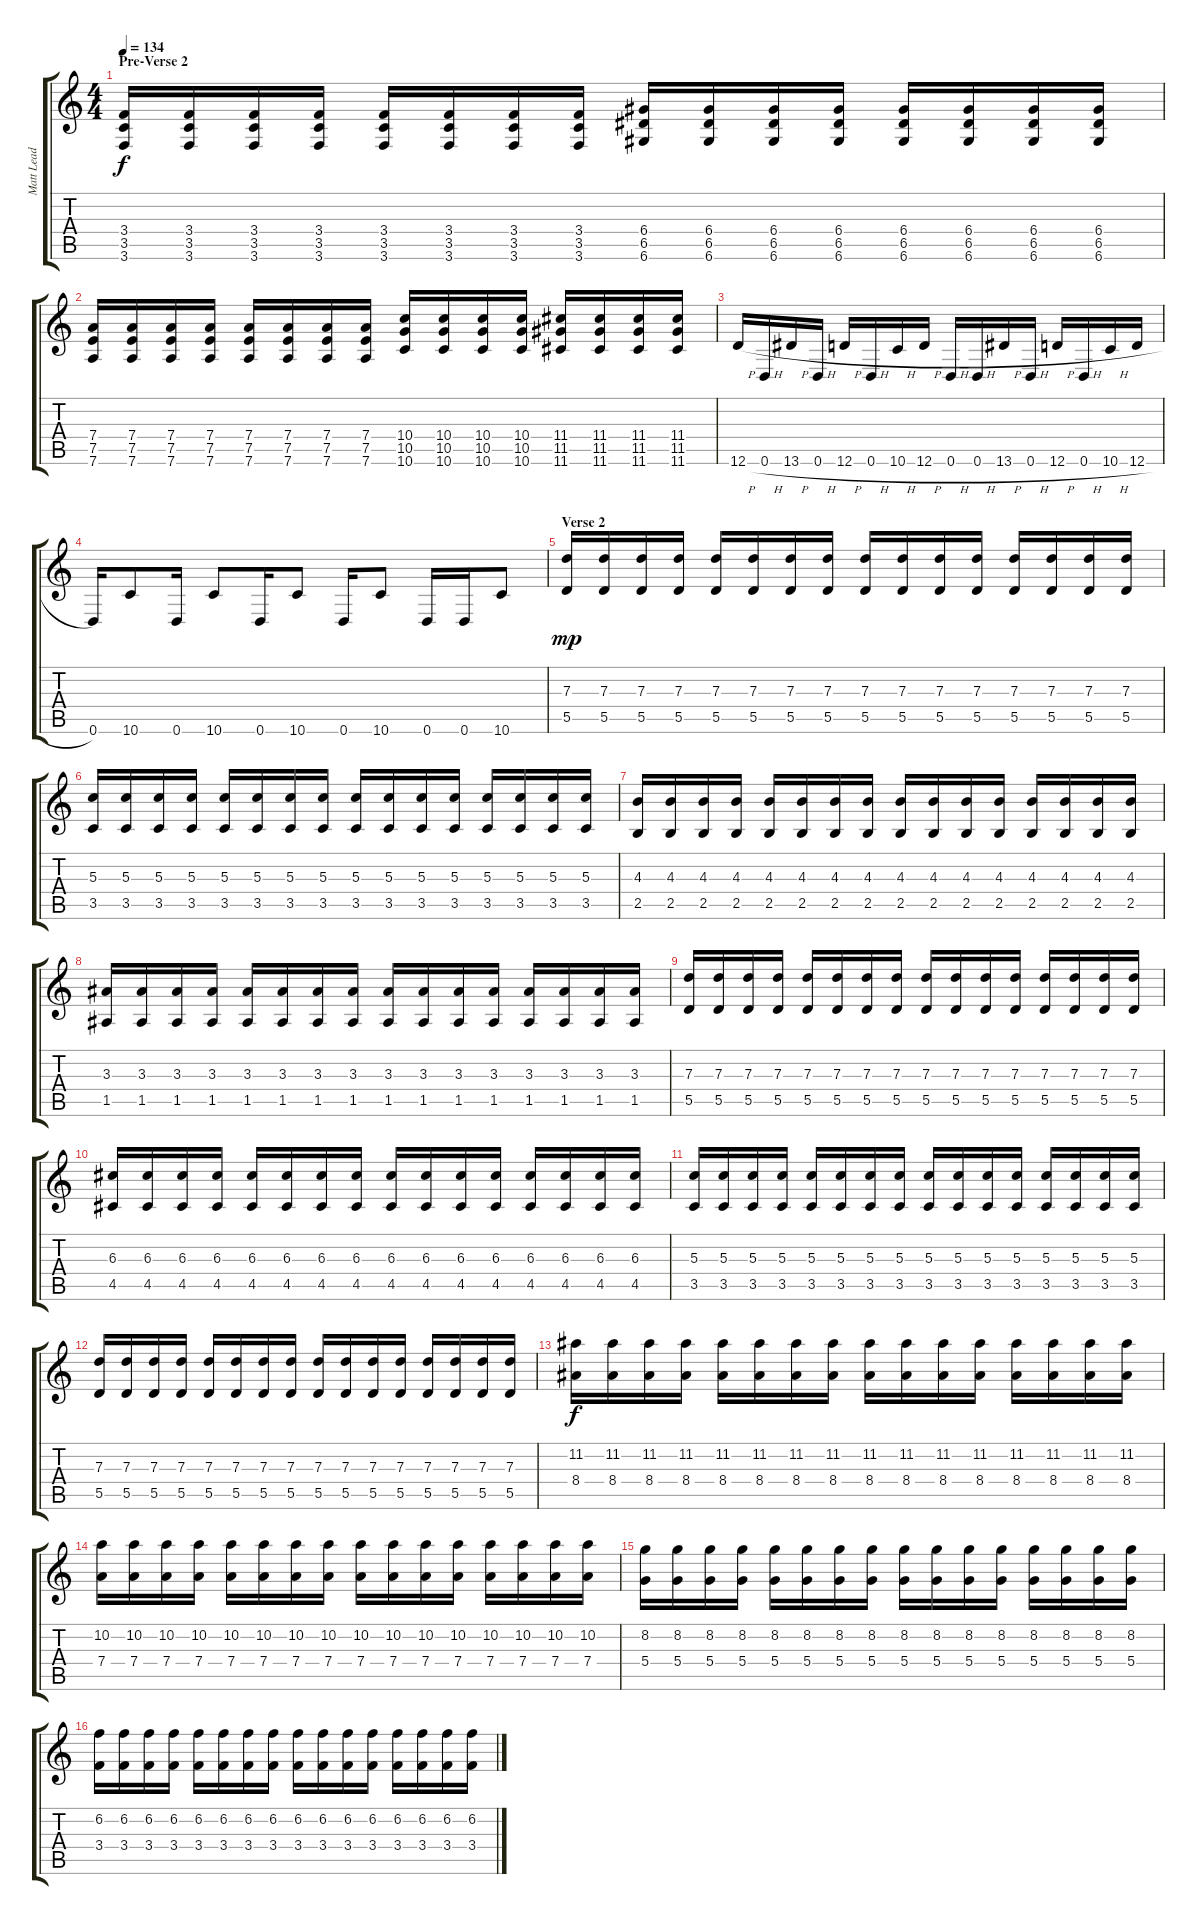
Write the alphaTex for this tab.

\track ("Matt Lead Guitar" "Matt Lead ") {instrument overdrivenguitar}
\staff {score tabs}
\tuning (E4 B3 G3 D3 A2 D2) {hide}
\ts (4 4)
\section ("" "Pre-Verse 2")
\tempo 134
\clef g2
\ks c
(3.4 3.5 3.6).16{dy f} (3.4 3.5 3.6).16 (3.4 3.5 3.6).16 (3.4 3.5 3.6).16 (3.4 3.5 3.6).16 (3.4 3.5 3.6).16 (3.4 3.5 3.6).16 (3.4 3.5 3.6).16 (6.4 6.5 6.6).16 (6.4 6.5 6.6).16 (6.4 6.5 6.6).16 (6.4 6.5 6.6).16 (6.4 6.5 6.6).16 (6.4 6.5 6.6).16 (6.4 6.5 6.6).16 (6.4 6.5 6.6).16 |
(7.4 7.5 7.6).16 (7.4 7.5 7.6).16 (7.4 7.5 7.6).16 (7.4 7.5 7.6).16 (7.4 7.5 7.6).16 (7.4 7.5 7.6).16 (7.4 7.5 7.6).16 (7.4 7.5 7.6).16 (10.4 10.5 10.6).16 (10.4 10.5 10.6).16 (10.4 10.5 10.6).16 (10.4 10.5 10.6).16 (11.4 11.5 11.6).16 (11.4 11.5 11.6).16 (11.4 11.5 11.6).16 (11.4 11.5 11.6).16 |
12.6{h}.16 0.6{h}.16 13.6{h}.16 0.6{h}.16 12.6{h}.16 0.6{h}.16 10.6{h}.16 12.6{h}.16 0.6{h}.16 0.6{h}.16 13.6{h}.16 0.6{h}.16 12.6{h}.16 0.6{h}.16 10.6{h}.16 12.6{h}.16 |
0.6.16 10.6.8{instrument guitarharmonics} 0.6.16{instrument overdrivenguitar} 10.6.8{instrument guitarharmonics} 0.6.16{instrument overdrivenguitar} 10.6.8{instrument guitarharmonics} 0.6.16{instrument overdrivenguitar} 10.6.8{instrument guitarharmonics} 0.6.16{instrument overdrivenguitar} 0.6.16 10.6.8{instrument guitarharmonics} |
\section ("" "Verse 2")
(7.3 5.5).16{dy mp instrument overdrivenguitar} (7.3 5.5).16 (7.3 5.5).16 (7.3 5.5).16 (7.3 5.5).16 (7.3 5.5).16 (7.3 5.5).16 (7.3 5.5).16 (7.3 5.5).16 (7.3 5.5).16 (7.3 5.5).16 (7.3 5.5).16 (7.3 5.5).16 (7.3 5.5).16 (7.3 5.5).16 (7.3 5.5).16 |
(5.3 3.5).16 (5.3 3.5).16 (5.3 3.5).16 (5.3 3.5).16 (5.3 3.5).16 (5.3 3.5).16 (5.3 3.5).16 (5.3 3.5).16 (5.3 3.5).16 (5.3 3.5).16 (5.3 3.5).16 (5.3 3.5).16 (5.3 3.5).16 (5.3 3.5).16 (5.3 3.5).16 (5.3 3.5).16 |
(4.3 2.5).16 (4.3 2.5).16 (4.3 2.5).16 (4.3 2.5).16 (4.3 2.5).16 (4.3 2.5).16 (4.3 2.5).16 (4.3 2.5).16 (4.3 2.5).16 (4.3 2.5).16 (4.3 2.5).16 (4.3 2.5).16 (4.3 2.5).16 (4.3 2.5).16 (4.3 2.5).16 (4.3 2.5).16 |
(3.3 1.5).16 (3.3 1.5).16 (3.3 1.5).16 (3.3 1.5).16 (3.3 1.5).16 (3.3 1.5).16 (3.3 1.5).16 (3.3 1.5).16 (3.3 1.5).16 (3.3 1.5).16 (3.3 1.5).16 (3.3 1.5).16 (3.3 1.5).16 (3.3 1.5).16 (3.3 1.5).16 (3.3 1.5).16 |
(7.3 5.5).16 (7.3 5.5).16 (7.3 5.5).16 (7.3 5.5).16 (7.3 5.5).16 (7.3 5.5).16 (7.3 5.5).16 (7.3 5.5).16 (7.3 5.5).16 (7.3 5.5).16 (7.3 5.5).16 (7.3 5.5).16 (7.3 5.5).16 (7.3 5.5).16 (7.3 5.5).16 (7.3 5.5).16 |
(6.3 4.5).16 (6.3 4.5).16 (6.3 4.5).16 (6.3 4.5).16 (6.3 4.5).16 (6.3 4.5).16 (6.3 4.5).16 (6.3 4.5).16 (6.3 4.5).16 (6.3 4.5).16 (6.3 4.5).16 (6.3 4.5).16 (6.3 4.5).16 (6.3 4.5).16 (6.3 4.5).16 (6.3 4.5).16 |
(5.3 3.5).16 (5.3 3.5).16 (5.3 3.5).16 (5.3 3.5).16 (5.3 3.5).16 (5.3 3.5).16 (5.3 3.5).16 (5.3 3.5).16 (5.3 3.5).16 (5.3 3.5).16 (5.3 3.5).16 (5.3 3.5).16 (5.3 3.5).16 (5.3 3.5).16 (5.3 3.5).16 (5.3 3.5).16 |
(7.3 5.5).16 (7.3 5.5).16 (7.3 5.5).16 (7.3 5.5).16 (7.3 5.5).16 (7.3 5.5).16 (7.3 5.5).16 (7.3 5.5).16 (7.3 5.5).16 (7.3 5.5).16 (7.3 5.5).16 (7.3 5.5).16 (7.3 5.5).16 (7.3 5.5).16 (7.3 5.5).16 (7.3 5.5).16 |
(11.2 8.4).16{dy f} (11.2 8.4).16 (11.2 8.4).16 (11.2 8.4).16 (11.2 8.4).16 (11.2 8.4).16 (11.2 8.4).16 (11.2 8.4).16 (11.2 8.4).16 (11.2 8.4).16 (11.2 8.4).16 (11.2 8.4).16 (11.2 8.4).16 (11.2 8.4).16 (11.2 8.4).16 (11.2 8.4).16 |
(10.2 7.4).16 (10.2 7.4).16 (10.2 7.4).16 (10.2 7.4).16 (10.2 7.4).16 (10.2 7.4).16 (10.2 7.4).16 (10.2 7.4).16 (10.2 7.4).16 (10.2 7.4).16 (10.2 7.4).16 (10.2 7.4).16 (10.2 7.4).16 (10.2 7.4).16 (10.2 7.4).16 (10.2 7.4).16 |
(8.2 5.4).16 (8.2 5.4).16 (8.2 5.4).16 (8.2 5.4).16 (8.2 5.4).16 (8.2 5.4).16 (8.2 5.4).16 (8.2 5.4).16 (8.2 5.4).16 (8.2 5.4).16 (8.2 5.4).16 (8.2 5.4).16 (8.2 5.4).16 (8.2 5.4).16 (8.2 5.4).16 (8.2 5.4).16 |
(6.2 3.4).16 (6.2 3.4).16 (6.2 3.4).16 (6.2 3.4).16 (6.2 3.4).16 (6.2 3.4).16 (6.2 3.4).16 (6.2 3.4).16 (6.2 3.4).16 (6.2 3.4).16 (6.2 3.4).16 (6.2 3.4).16 (6.2 3.4).16 (6.2 3.4).16 (6.2 3.4).16 (6.2 3.4).16
